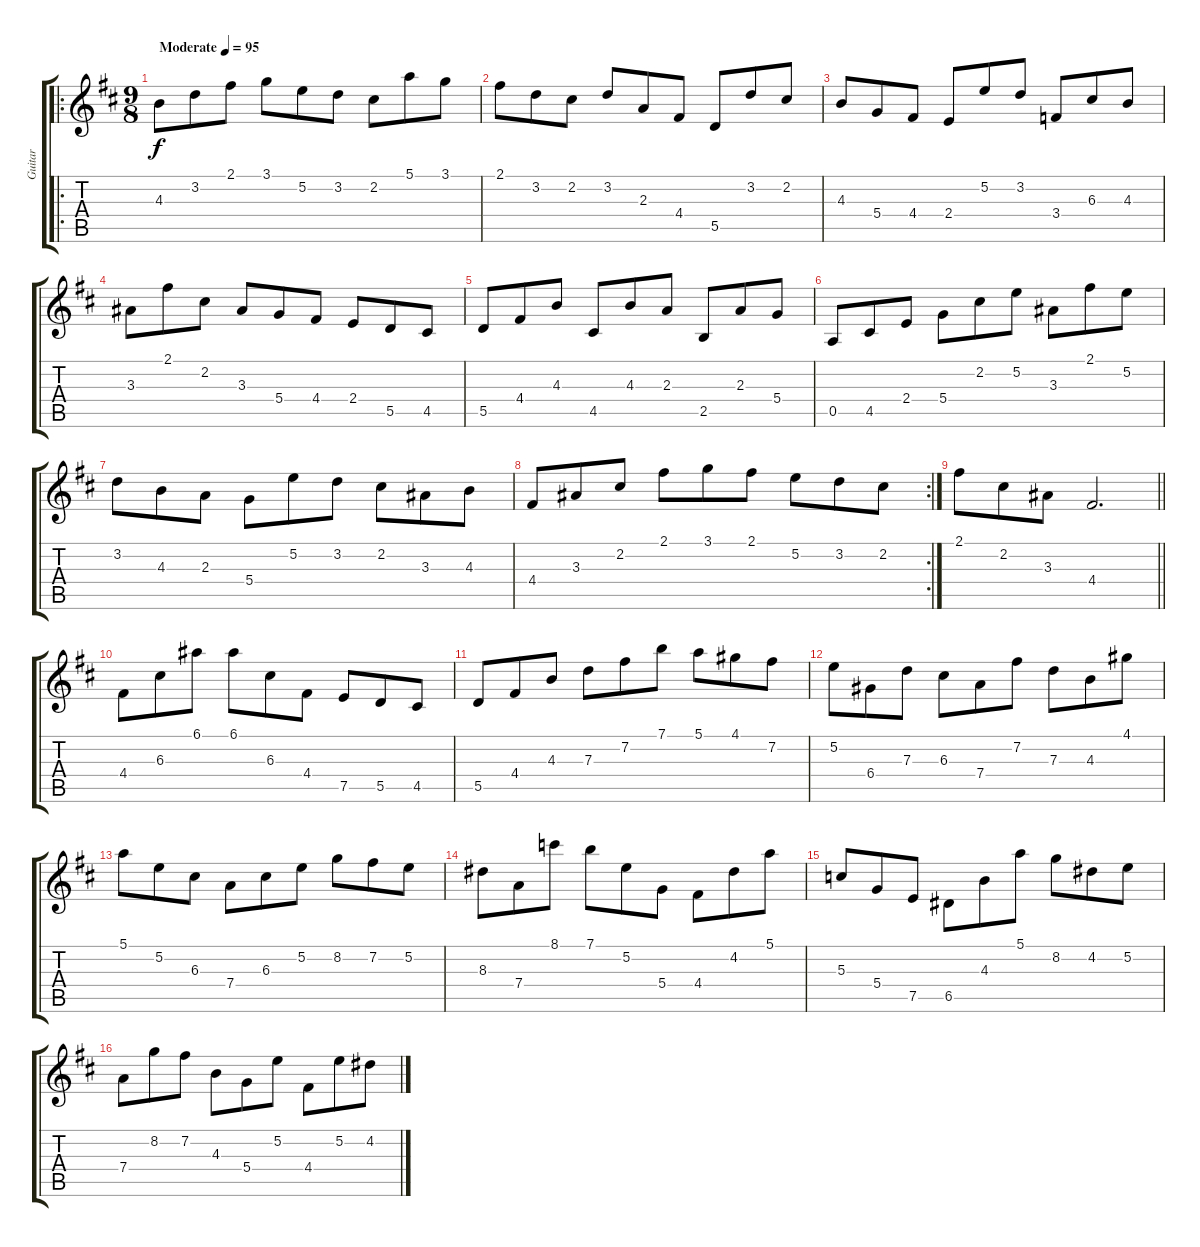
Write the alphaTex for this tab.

\track ("Guitar" "Guitar") {instrument acousticguitarsteel}
\staff {score tabs}
\tuning (E4 B3 G3 D3 A2 E2) {hide}
\ro
\ts (9 8)
\tempo (95 "Moderate")
\clef g2
\ks bminor
4.3.8{dy f instrument acousticguitarsteel} 3.2.8 2.1.8 3.1.8 5.2.8 3.2.8 2.2.8 5.1.8 3.1.8 |
2.1.8 3.2.8 2.2.8 3.2.8 2.3.8 4.4.8 5.5.8 3.2.8 2.2.8 |
4.3.8 5.4.8 4.4.8 2.4.8 5.2.8 3.2.8 3.4.8 6.3.8 4.3.8 |
3.3.8 2.1.8 2.2.8 3.3.8 5.4.8 4.4.8 2.4.8 5.5.8 4.5.8 |
5.5.8 4.4.8 4.3.8 4.5.8 4.3.8 2.3.8 2.5.8 2.3.8 5.4.8 |
0.5.8 4.5.8 2.4.8 5.4.8 2.2.8 5.2.8 3.3.8 2.1.8 5.2.8 |
3.2.8 4.3.8 2.3.8 5.4.8 5.2.8 3.2.8 2.2.8 3.3.8 4.3.8 |
\rc 2
4.4.8 3.3.8 2.2.8 2.1.8 3.1.8 2.1.8 5.2.8 3.2.8 2.2.8 |
\barLineRight lightlight
2.1.8 2.2.8 3.3.8 4.4.2{d} |
4.4.8 6.3.8 6.1.8 6.1.8 6.3.8 4.4.8 7.5.8 5.5.8 4.5.8 |
5.5.8 4.4.8 4.3.8 7.3.8 7.2.8 7.1.8 5.1.8 4.1.8 7.2.8 |
5.2.8 6.4.8 7.3.8 6.3.8 7.4.8 7.2.8 7.3.8 4.3.8 4.1.8 |
5.1.8 5.2.8 6.3.8 7.4.8 6.3.8 5.2.8 8.2.8 7.2.8 5.2.8 |
8.3.8 7.4.8 8.1.8 7.1.8 5.2.8 5.4.8 4.4.8 4.2.8 5.1.8 |
5.3.8 5.4.8 7.5.8 6.5.8 4.3.8 5.1.8 8.2.8 4.2.8 5.2.8 |
7.4.8 8.2.8 7.2.8 4.3.8 5.4.8 5.2.8 4.4.8 5.2.8 4.2.8
